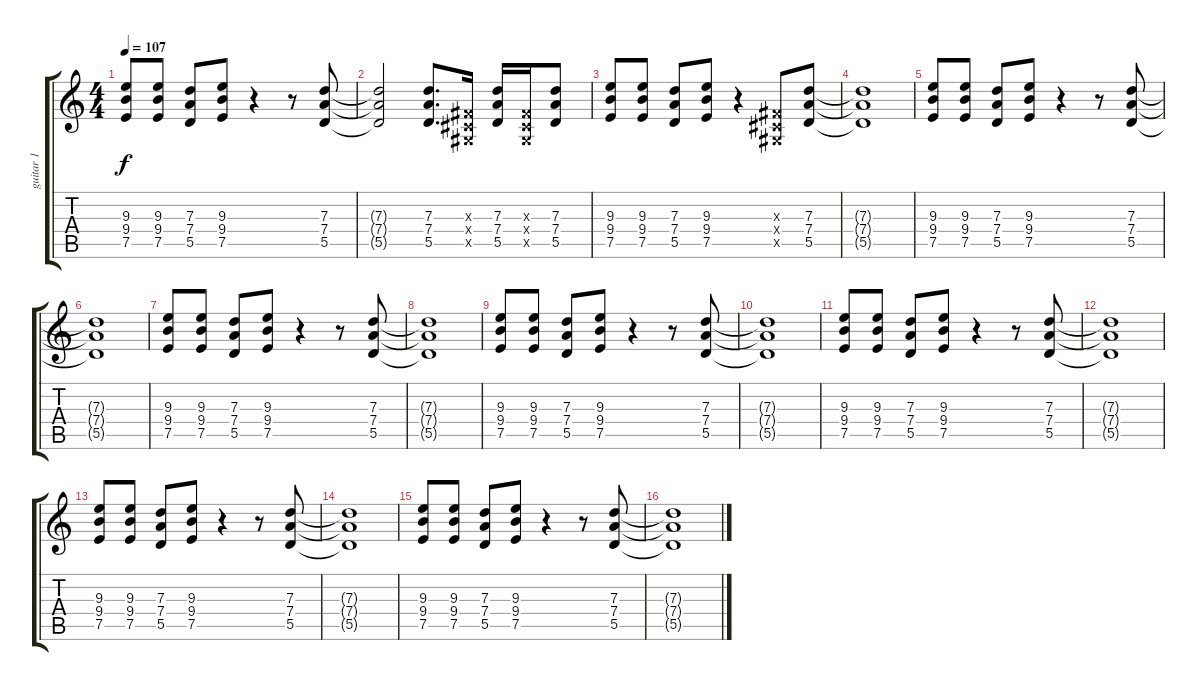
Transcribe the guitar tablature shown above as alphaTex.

\track ("guitar 1" "guitar 1") {instrument overdrivenguitar}
\staff {score tabs}
\tuning (E4 B3 G3 D3 A2 E2) {hide}
\ts (4 4)
\tempo 107
\clef g2
\ks c
(9.3 9.4 7.5).8{dy f} (9.3 9.4 7.5).8 (7.3 7.4 5.5).8 (9.3 9.4 7.5).8 r.4 r.8 (7.3 7.4 5.5).8 |
(7.3{t} 7.4{t} 5.5{t}).2 (7.3 7.4 5.5).8{d} (-1.3{x} -1.4{x} -1.5{x}).16 (7.3 7.4 5.5).16 (-1.3{x} -1.4{x} -1.5{x}).16 (7.3 7.4 5.5).8 |
(9.3 9.4 7.5).8 (9.3 9.4 7.5).8 (7.3 7.4 5.5).8 (9.3 9.4 7.5).8 r.4 (-1.3{x} -1.4{x} -1.5{x}).8 (7.3 7.4 5.5).8 |
(7.3{t} 7.4{t} 5.5{t}).1 |
(9.3 9.4 7.5).8 (9.3 9.4 7.5).8 (7.3 7.4 5.5).8 (9.3 9.4 7.5).8 r.4 r.8 (7.3 7.4 5.5).8 |
(7.3{t} 7.4{t} 5.5{t}).1 |
(9.3 9.4 7.5).8 (9.3 9.4 7.5).8 (7.3 7.4 5.5).8 (9.3 9.4 7.5).8 r.4 r.8 (7.3 7.4 5.5).8 |
(7.3{t} 7.4{t} 5.5{t}).1 |
(9.3 9.4 7.5).8 (9.3 9.4 7.5).8 (7.3 7.4 5.5).8 (9.3 9.4 7.5).8 r.4 r.8 (7.3 7.4 5.5).8 |
(7.3{t} 7.4{t} 5.5{t}).1 |
(9.3 9.4 7.5).8 (9.3 9.4 7.5).8 (7.3 7.4 5.5).8 (9.3 9.4 7.5).8 r.4 r.8 (7.3 7.4 5.5).8 |
(7.3{t} 7.4{t} 5.5{t}).1 |
(9.3 9.4 7.5).8 (9.3 9.4 7.5).8 (7.3 7.4 5.5).8 (9.3 9.4 7.5).8 r.4 r.8 (7.3 7.4 5.5).8 |
(7.3{t} 7.4{t} 5.5{t}).1 |
(9.3 9.4 7.5).8 (9.3 9.4 7.5).8 (7.3 7.4 5.5).8 (9.3 9.4 7.5).8 r.4 r.8 (7.3 7.4 5.5).8 |
(7.3{t} 7.4{t} 5.5{t}).1
